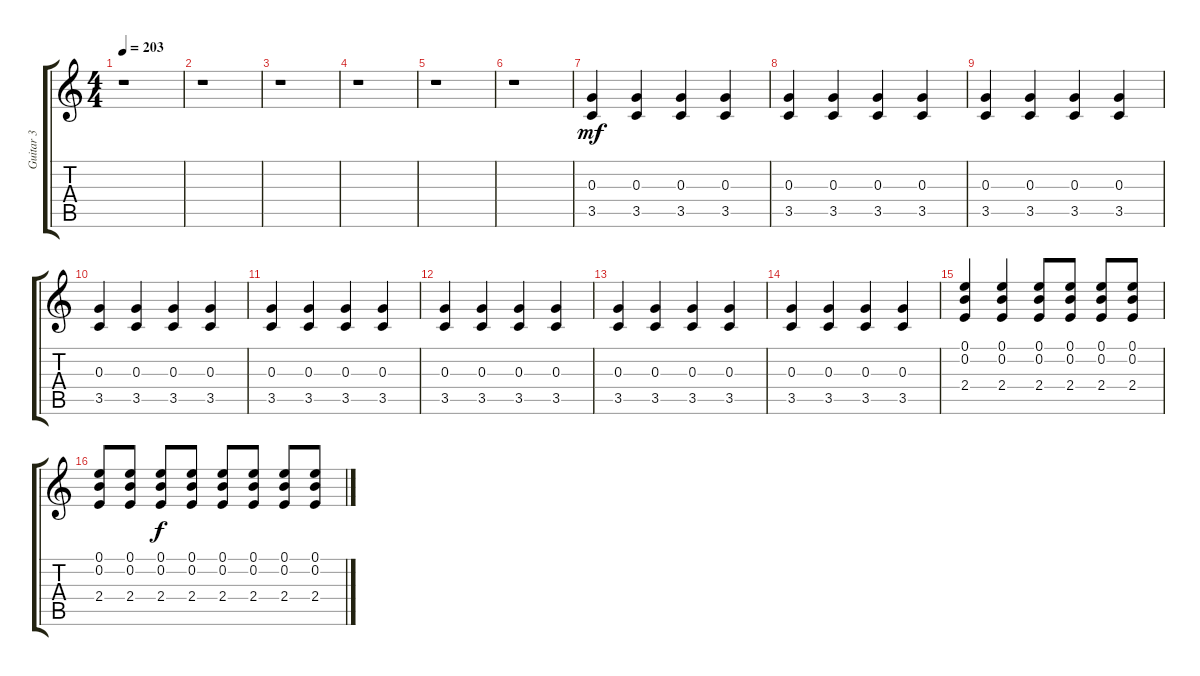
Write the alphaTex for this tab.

\track ("Guitar 3" "Guitar 3") {instrument distortionguitar}
\staff {score tabs}
\tuning (E4 B3 G3 D3 A2 E2) {hide}
\ts (4 4)
\tempo 203
\clef g2
\ks c
r.1{dy f} |
r.1 |
r.1 |
r.1 |
r.1 |
r.1 |
(0.3 3.5).4{dy mf} (0.3 3.5).4 (0.3 3.5).4 (0.3 3.5).4 |
(0.3 3.5).4 (0.3 3.5).4 (0.3 3.5).4 (0.3 3.5).4 |
(0.3 3.5).4 (0.3 3.5).4 (0.3 3.5).4 (0.3 3.5).4 |
(0.3 3.5).4 (0.3 3.5).4 (0.3 3.5).4 (0.3 3.5).4 |
(0.3 3.5).4 (0.3 3.5).4 (0.3 3.5).4 (0.3 3.5).4 |
(0.3 3.5).4 (0.3 3.5).4 (0.3 3.5).4 (0.3 3.5).4 |
(0.3 3.5).4 (0.3 3.5).4 (0.3 3.5).4 (0.3 3.5).4 |
(0.3 3.5).4 (0.3 3.5).4 (0.3 3.5).4 (0.3 3.5).4 |
(0.1 0.2 2.4).4 (0.1 0.2 2.4).4 (0.1 0.2 2.4).8 (0.1 0.2 2.4).8 (0.1 0.2 2.4).8 (0.1 0.2 2.4).8 |
(0.1 0.2 2.4).8 (0.1 0.2 2.4).8 (0.1 0.2 2.4).8{dy f} (0.1 0.2 2.4).8 (0.1 0.2 2.4).8 (0.1 0.2 2.4).8 (0.1 0.2 2.4).8 (0.1 0.2 2.4).8
